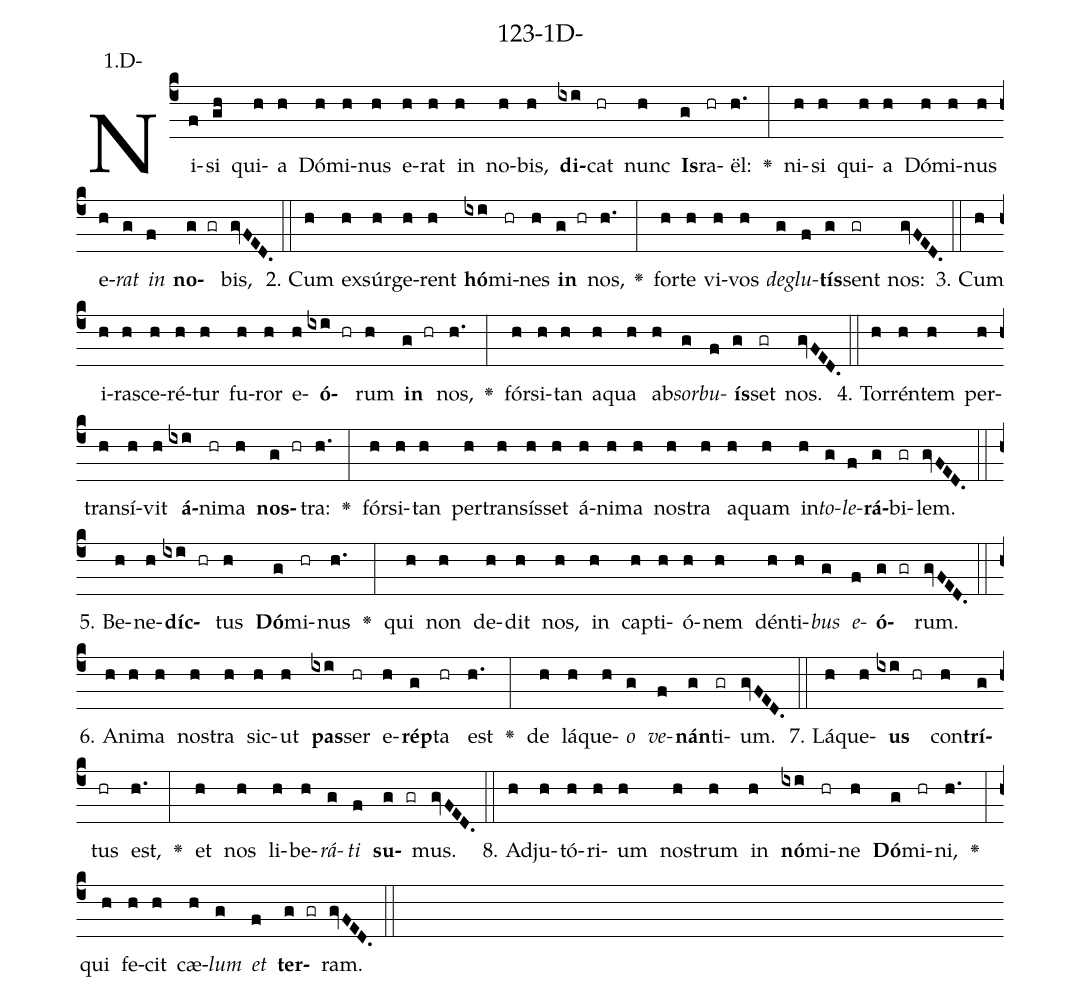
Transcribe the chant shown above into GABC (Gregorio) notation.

name: 123-1D-;
annotation: 1.D-;
%%
(c4)Ni(f)si(gh) qui(h)a(h) Dó(h)mi(h)nus(h) e(h)rat(h) in(h) no(h)bis,(h) <b>di</b>(ixi)cat(hr) nunc(h) <b>Is</b>(g)ra(hr)ël:(h.) <v>\greheightstar</v>(:) ni(h)si(h) qui(h)a(h) Dó(h)mi(h)nus(h) e(h)<i>rat</i>(g) <i>in</i>(f) <b>no</b>(g gr)bis,(gvFED.) (::)
2. Cum(h) ex(h)súr(h)ge(h)rent(h) <b>hó</b>(ixi)mi(hr)nes(h) <b>in</b>(g hr) nos,(h.) <v>\greheightstar</v>(:) for(h)te(h) vi(h)vos(h) <i>de</i>(g)<i>glu</i>(f)<b>tís</b>(g)sent(gr) nos:(gvFED.) (::)
3. Cum(h) i(h)ra(h)sce(h)ré(h)tur(h) fu(h)ror(h) e(h)<b>ó</b>(ixi hr)rum(h) <b>in</b>(g hr) nos,(h.) <v>\greheightstar</v>(:) fór(h)si(h)tan(h) a(h)qua(h) ab(h)<i>sor</i>(g)<i>bu</i>(f)<b>ís</b>(g)set(gr) nos.(gvFED.) (::)
4. Tor(h)rén(h)tem(h) per(h)trans(h)í(h)vit(h) <b>á</b>(ixi)ni(hr)ma(h) <b>nos</b>(g hr)tra:(h.) <v>\greheightstar</v>(:) fór(h)si(h)tan(h) per(h)trans(h)ís(h)set(h) á(h)ni(h)ma(h) nos(h)tra(h) a(h)quam(h) in(h)<i>to</i>(g)<i>le</i>(f)<b>rá</b>(g)bi(gr)lem.(gvFED.) (::)
5. Be(h)ne(h)<b>díc</b>(ixi hr)tus(h) <b>Dó</b>(g)mi(hr)nus(h.) <v>\greheightstar</v>(:) qui(h) non(h) de(h)dit(h) nos,(h) in(h) cap(h)ti(h)ó(h)nem(h) dén(h)ti(h)<i>bus</i>(g) <i>e</i>(f)<b>ó</b>(g gr)rum.(gvFED.) (::)
6. A(h)ni(h)ma(h) nos(h)tra(h) sic(h)ut(h) <b>pas</b>(ixi)ser(hr) e(h)<b>rép</b>(g)ta(hr) est(h.) <v>\greheightstar</v>(:) de(h) lá(h)que(h)<i>o</i>(g) <i>ve</i>(f)<b>nán</b>(g)ti(gr)um.(gvFED.) (::)
7. Lá(h)que(h)<b>us</b>(ixi hr) con(h)<b>trí</b>(g)tus(hr) est,(h.) <v>\greheightstar</v>(:) et(h) nos(h) li(h)be(h)<i>rá</i>(g)<i>ti</i>(f) <b>su</b>(g gr)mus.(gvFED.) (::)
8. Ad(h)ju(h)tó(h)ri(h)um(h) nos(h)trum(h) in(h) <b>nó</b>(ixi)mi(hr)ne(h) <b>Dó</b>(g)mi(hr)ni,(h.) <v>\greheightstar</v>(:) qui(h) fe(h)cit(h) cæ(h)<i>lum</i>(g) <i>et</i>(f) <b>ter</b>(g gr)ram.(gvFED.) (::)
